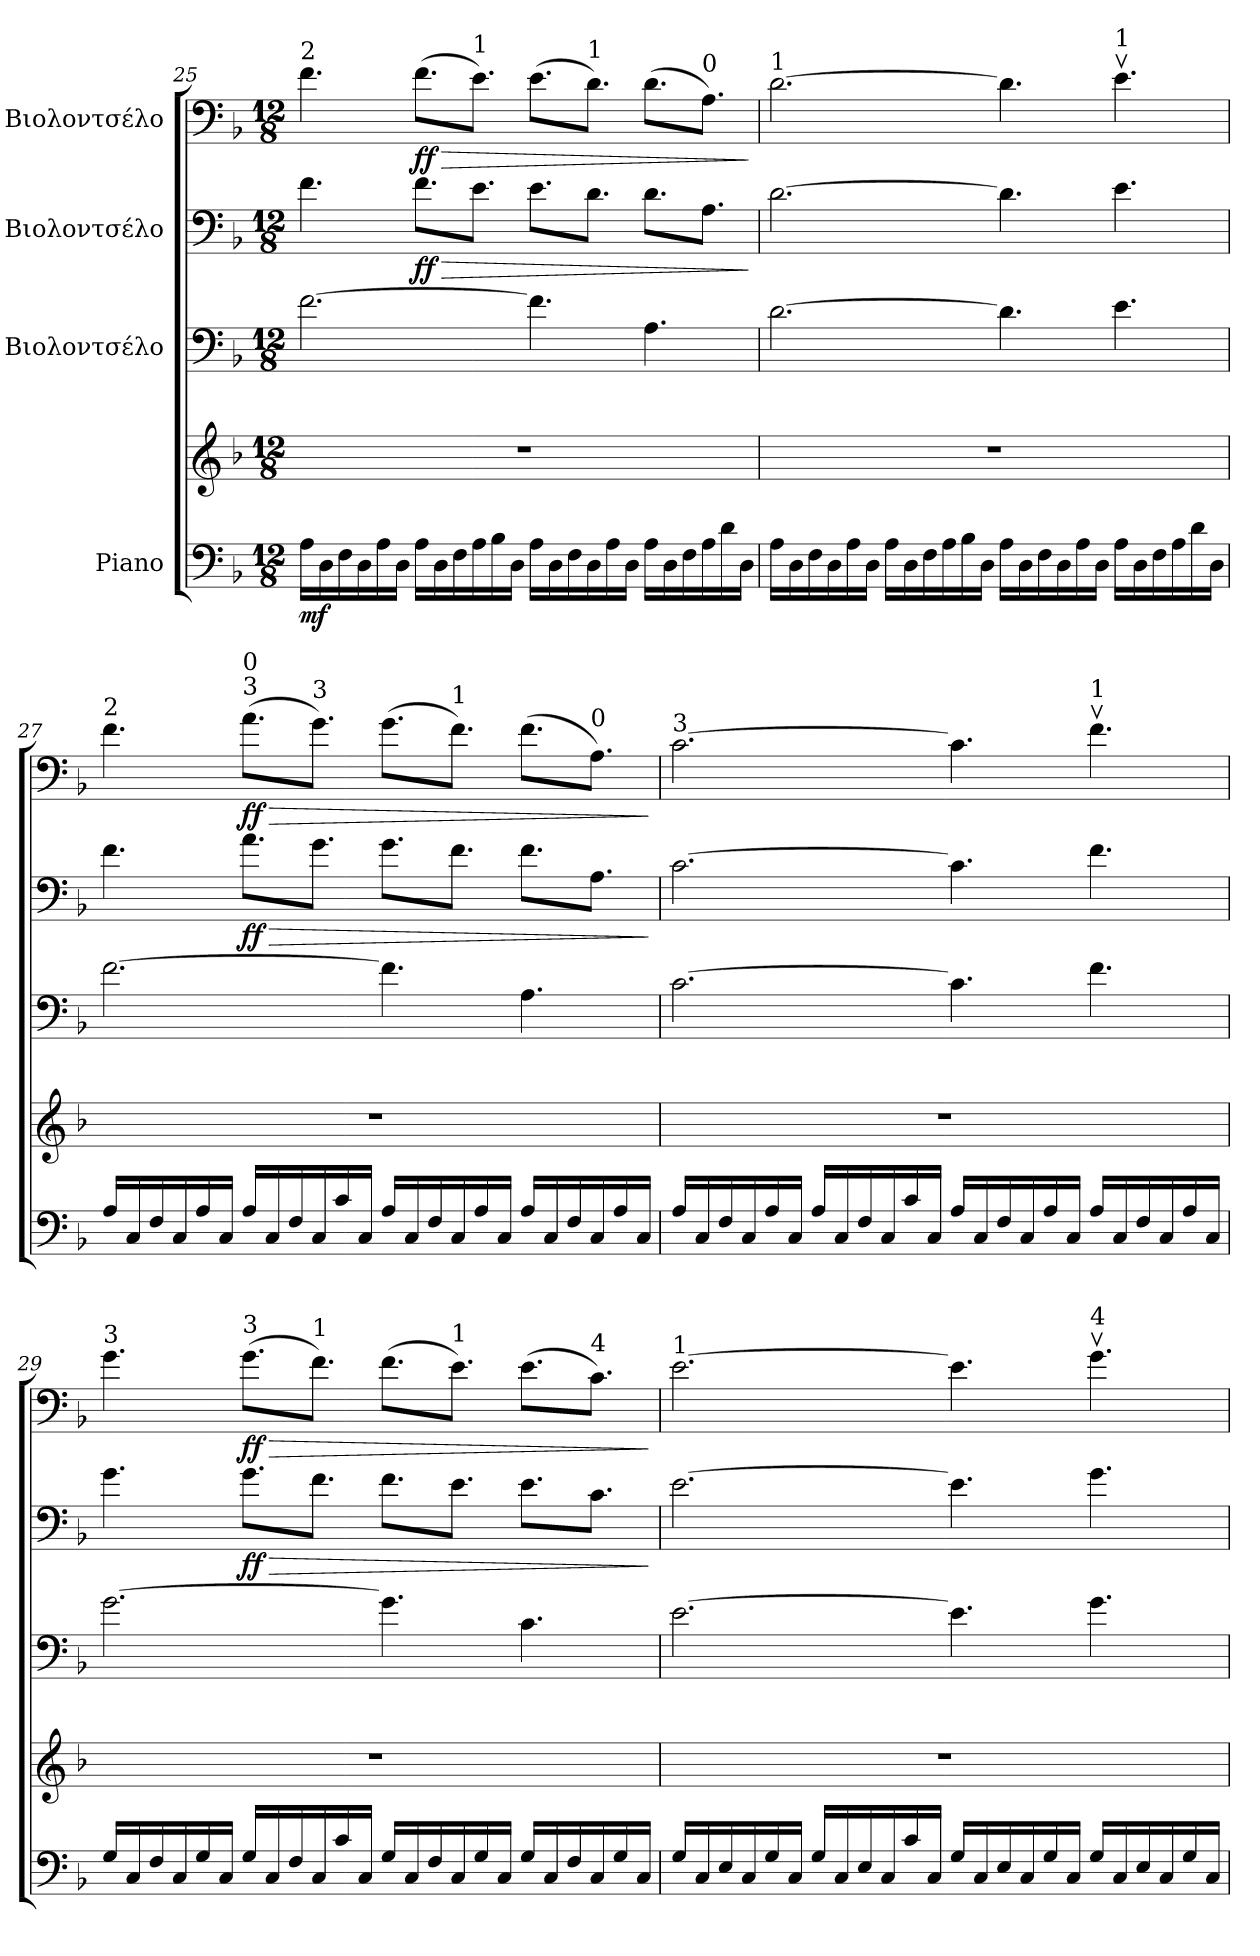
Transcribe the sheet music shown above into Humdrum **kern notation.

**kern	**kern	**dynam	**kern	**kern	**dynam	**kern	**dynam
*part4	*part4	*part4	*part3	*part2	*part2	*part1	*part1
*staff5	*staff4	*staff4/5	*staff3	*staff2	*staff2	*staff1	*staff1
*I"Piano	*	*	*I"Βιολοντσέλο	*I"Βιολοντσέλο	*	*I"Βιολοντσέλο	*
*clefF4	*clefG2	*	*clefF4	*clefF4	*	*clefF4	*
*k[b-]	*k[b-]	*	*k[b-]	*k[b-]	*	*k[b-]	*
*M12/8	*M12/8	*	*M12/8	*M12/8	*	*M12/8	*
=25	=25	=25	=25	=25	=25	=25	=25
!	!	!	!	!	!	!LO:TX:a:t=2	!
!	!	!LO:DY:b=2	!	!	!	!	!
16A\LL	1.r	mf	[2.f\	4.f\	.	4.f\	.
16D\	.	.	.	.	.	.	.
16F\	.	.	.	.	.	.	.
16D\	.	.	.	.	.	.	.
16A\	.	.	.	.	.	.	.
16D\JJ	.	.	.	.	.	.	.
!	!	!	!	!	!LO:HP:b	!	!LO:HP:b
!	!	!	!	!	!LO:DY:n=1:b	!	!LO:DY:n=1:b
16A\LL	.	.	.	8.f\L	> ff	(8.f\L	> ff
16D\	.	.	.	.	.	.	.
16F\	.	.	.	.	.	.	.
!	!	!	!	!	!	!LO:TX:a:t=1	!
16A\	.	.	.	8.e\J	.	8.e\J)	.
16B-\	.	.	.	.	.	.	.
16D\JJ	.	.	.	.	.	.	.
16A\LL	.	.	4.f\]	8.e\L	.	(8.e\L	.
16D\	.	.	.	.	.	.	.
16F\	.	.	.	.	.	.	.
!	!	!	!	!	!	!LO:TX:a:t=1	!
16D\	.	.	.	8.d\J	.	8.d\J)	.
16A\	.	.	.	.	.	.	.
16D\JJ	.	.	.	.	.	.	.
16A\LL	.	.	4.A\	8.d\L	.	(8.d\L	.
16D\	.	.	.	.	.	.	.
16F\	.	.	.	.	.	.	.
!	!	!	!	!	!	!LO:TX:a:t=0	!
16A\	.	.	.	8.A\J	.	8.A\J)	.
16d\	.	.	.	.	.	.	.
16D\JJ	.	.	.	.	.	.	.
.	.	.	.	.	]	.	]
=26	=26	=26	=26	=26	=26	=26	=26
!	!	!	!	!	!	!LO:TX:a:t=1	!
16A\LL	1.r	.	[2.d\	[2.d\	.	[2.d\	.
16D\	.	.	.	.	.	.	.
16F\	.	.	.	.	.	.	.
16D\	.	.	.	.	.	.	.
16A\	.	.	.	.	.	.	.
16D\JJ	.	.	.	.	.	.	.
16A\LL	.	.	.	.	.	.	.
16D\	.	.	.	.	.	.	.
16F\	.	.	.	.	.	.	.
16A\	.	.	.	.	.	.	.
16B-\	.	.	.	.	.	.	.
16D\JJ	.	.	.	.	.	.	.
16A\LL	.	.	4.d\]	4.d\]	.	4.d\]	.
16D\	.	.	.	.	.	.	.
16F\	.	.	.	.	.	.	.
16D\	.	.	.	.	.	.	.
16A\	.	.	.	.	.	.	.
16D\JJ	.	.	.	.	.	.	.
!	!	!	!	!	!	!LO:TX:a:t=1	!
16A\LL	.	.	4.e\	4.e\	.	4.ev\	.
16D\	.	.	.	.	.	.	.
16F\	.	.	.	.	.	.	.
16A\	.	.	.	.	.	.	.
16d\	.	.	.	.	.	.	.
16D\JJ	.	.	.	.	.	.	.
=27	=27	=27	=27	=27	=27	=27	=27
!	!	!	!	!	!	!LO:TX:a:t=2	!
16A\LL	1.r	.	[2.f\	4.f\	.	4.f\	.
16C/	.	.	.	.	.	.	.
16F\	.	.	.	.	.	.	.
16C/	.	.	.	.	.	.	.
16A\	.	.	.	.	.	.	.
16C/JJ	.	.	.	.	.	.	.
!	!	!	!	!	!	!LO:TX:a:t=3	!
!	!	!	!	!	!	!LO:TX:a:t=0	!
!	!	!	!	!	!LO:HP:b	!	!LO:HP:b
!	!	!	!	!	!LO:DY:n=1:b	!	!LO:DY:n=1:b
16A\LL	.	.	.	8.a\L	> ff	(8.a\L	> ff
16C/	.	.	.	.	.	.	.
16F\	.	.	.	.	.	.	.
!	!	!	!	!	!	!LO:TX:a:t=3	!
16C/	.	.	.	8.g\J	.	8.g\J)	.
16c\	.	.	.	.	.	.	.
16C/JJ	.	.	.	.	.	.	.
16A\LL	.	.	4.f\]	8.g\L	.	(8.g\L	.
16C/	.	.	.	.	.	.	.
16F\	.	.	.	.	.	.	.
!	!	!	!	!	!	!LO:TX:a:t=1	!
16C/	.	.	.	8.f\J	.	8.f\J)	.
16A\	.	.	.	.	.	.	.
16C/JJ	.	.	.	.	.	.	.
16A\LL	.	.	4.A\	8.f\L	.	(8.f\L	.
16C/	.	.	.	.	.	.	.
16F\	.	.	.	.	.	.	.
!	!	!	!	!	!	!LO:TX:a:t=0	!
16C/	.	.	.	8.A\J	.	8.A\J)	.
16A\	.	.	.	.	.	.	.
16C/JJ	.	.	.	.	.	.	.
.	.	.	.	.	]	.	]
=28	=28	=28	=28	=28	=28	=28	=28
!	!	!	!	!	!	!LO:TX:a:t=3	!
16A\LL	1.r	.	[2.c\	[2.c\	.	[2.c\	.
16C/	.	.	.	.	.	.	.
16F\	.	.	.	.	.	.	.
16C/	.	.	.	.	.	.	.
16A\	.	.	.	.	.	.	.
16C/JJ	.	.	.	.	.	.	.
16A\LL	.	.	.	.	.	.	.
16C/	.	.	.	.	.	.	.
16F\	.	.	.	.	.	.	.
16C/	.	.	.	.	.	.	.
16c\	.	.	.	.	.	.	.
16C/JJ	.	.	.	.	.	.	.
16A\LL	.	.	4.c\]	4.c\]	.	4.c\]	.
16C/	.	.	.	.	.	.	.
16F\	.	.	.	.	.	.	.
16C/	.	.	.	.	.	.	.
16A\	.	.	.	.	.	.	.
16C/JJ	.	.	.	.	.	.	.
!	!	!	!	!	!	!LO:TX:a:t=1	!
16A\LL	.	.	4.f\	4.f\	.	4.fv\	.
16C/	.	.	.	.	.	.	.
16F\	.	.	.	.	.	.	.
16C/	.	.	.	.	.	.	.
16A\	.	.	.	.	.	.	.
16C/JJ	.	.	.	.	.	.	.
!!LO:LB:g=z
=29	=29	=29	=29	=29	=29	=29	=29
!	!	!	!	!	!	!LO:TX:a:t=3	!
16G\LL	1.r	.	[2.g\	4.g\	.	4.g\	.
16C/	.	.	.	.	.	.	.
16F\	.	.	.	.	.	.	.
16C/	.	.	.	.	.	.	.
16G\	.	.	.	.	.	.	.
16C/JJ	.	.	.	.	.	.	.
!	!	!	!	!	!	!LO:TX:a:t=3	!
!	!	!	!	!	!LO:HP:b	!	!LO:HP:b
!	!	!	!	!	!LO:DY:n=1:b	!	!LO:DY:n=1:b
16G\LL	.	.	.	8.g\L	> ff	(8.g\L	> ff
16C/	.	.	.	.	.	.	.
16F\	.	.	.	.	.	.	.
!	!	!	!	!	!	!LO:TX:a:t=1	!
16C/	.	.	.	8.f\J	.	8.f\J)	.
16c\	.	.	.	.	.	.	.
16C/JJ	.	.	.	.	.	.	.
16G\LL	.	.	4.g\]	8.f\L	.	(8.f\L	.
16C/	.	.	.	.	.	.	.
16F\	.	.	.	.	.	.	.
!	!	!	!	!	!	!LO:TX:a:t=1	!
16C/	.	.	.	8.e\J	.	8.e\J)	.
16G\	.	.	.	.	.	.	.
16C/JJ	.	.	.	.	.	.	.
16G\LL	.	.	4.c\	8.e\L	.	(8.e\L	.
16C/	.	.	.	.	.	.	.
16F\	.	.	.	.	.	.	.
!	!	!	!	!	!	!LO:TX:a:t=4	!
16C/	.	.	.	8.c\J	.	8.c\J)	.
16G\	.	.	.	.	.	.	.
16C/JJ	.	.	.	.	.	.	.
.	.	.	.	.	]	.	]
=30	=30	=30	=30	=30	=30	=30	=30
!	!	!	!	!	!	!LO:TX:a:t=1	!
16G\LL	1.r	.	[2.e\	[2.e\	.	[2.e\	.
16C/	.	.	.	.	.	.	.
16E\	.	.	.	.	.	.	.
16C/	.	.	.	.	.	.	.
16G\	.	.	.	.	.	.	.
16C/JJ	.	.	.	.	.	.	.
16G\LL	.	.	.	.	.	.	.
16C/	.	.	.	.	.	.	.
16E\	.	.	.	.	.	.	.
16C/	.	.	.	.	.	.	.
16c\	.	.	.	.	.	.	.
16C/JJ	.	.	.	.	.	.	.
16G\LL	.	.	4.e\]	4.e\]	.	4.e\]	.
16C/	.	.	.	.	.	.	.
16E\	.	.	.	.	.	.	.
16C/	.	.	.	.	.	.	.
16G\	.	.	.	.	.	.	.
16C/JJ	.	.	.	.	.	.	.
!	!	!	!	!	!	!LO:TX:a:t=4	!
16G\LL	.	.	4.g\	4.g\	.	4.gv\	.
16C/	.	.	.	.	.	.	.
16E\	.	.	.	.	.	.	.
16C/	.	.	.	.	.	.	.
16G\	.	.	.	.	.	.	.
16C/JJ	.	.	.	.	.	.	.
=	=	=	=	=	=	=	=
*-	*-	*-	*-	*-	*-	*-	*-
